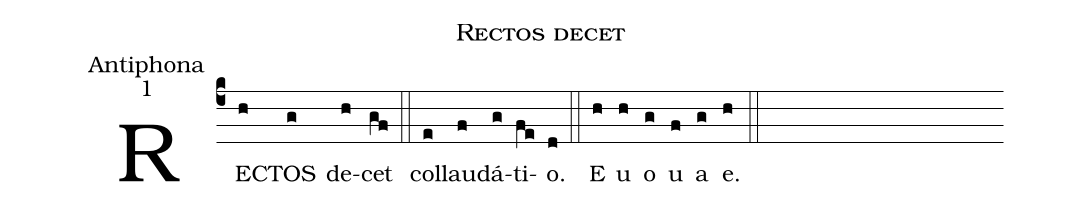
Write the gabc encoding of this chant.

name:Rectos decet;
office-part:Antiphona;
mode:1;
%%
(c4)REC(h)TOS(g) de(h)cet(gf) (::) col(e)lau(f)dá(g)ti(fe)o.(d) (::) E(h) u(h) o(g) u(f) a(g) e.(h) (::)
